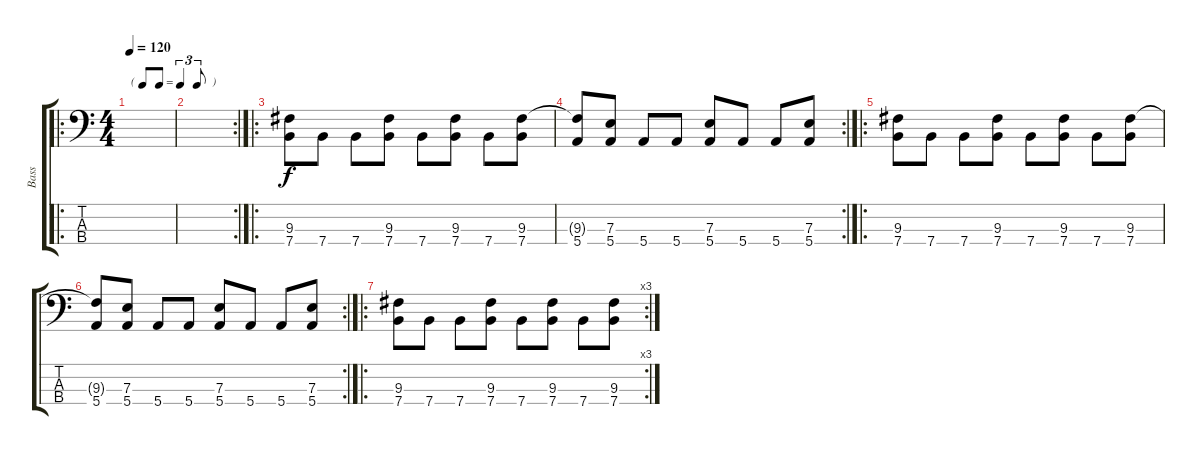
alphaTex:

\track ("Bass" "Bass") {instrument electricbassfinger}
\staff {score tabs}
\tuning (G2 D2 A1 E1) {hide}
\ro
\ts (4 4)
\tf triplet8th
\tempo 120
\clef f4
\ks c
|
\rc 2
|
\ro
(9.3 7.4).8 7.4.8 7.4.8 (9.3 7.4).8 7.4.8 (9.3 7.4).8 7.4.8 (9.3 7.4).8 |
\rc 2
(9.3{t} 5.4).8 (7.3 5.4).8 5.4.8 5.4.8 (7.3 5.4).8 5.4.8 5.4.8 (7.3 5.4).8 |
\ro
(9.3 7.4).8 7.4.8 7.4.8 (9.3 7.4).8 7.4.8 (9.3 7.4).8 7.4.8 (9.3 7.4).8 |
\rc 2
(9.3{t} 5.4).8 (7.3 5.4).8 5.4.8 5.4.8 (7.3 5.4).8 5.4.8 5.4.8 (7.3 5.4).8 |
\ro
\rc 3
(9.3 7.4).8 7.4.8 7.4.8 (9.3 7.4).8 7.4.8 (9.3 7.4).8 7.4.8 (9.3 7.4).8
